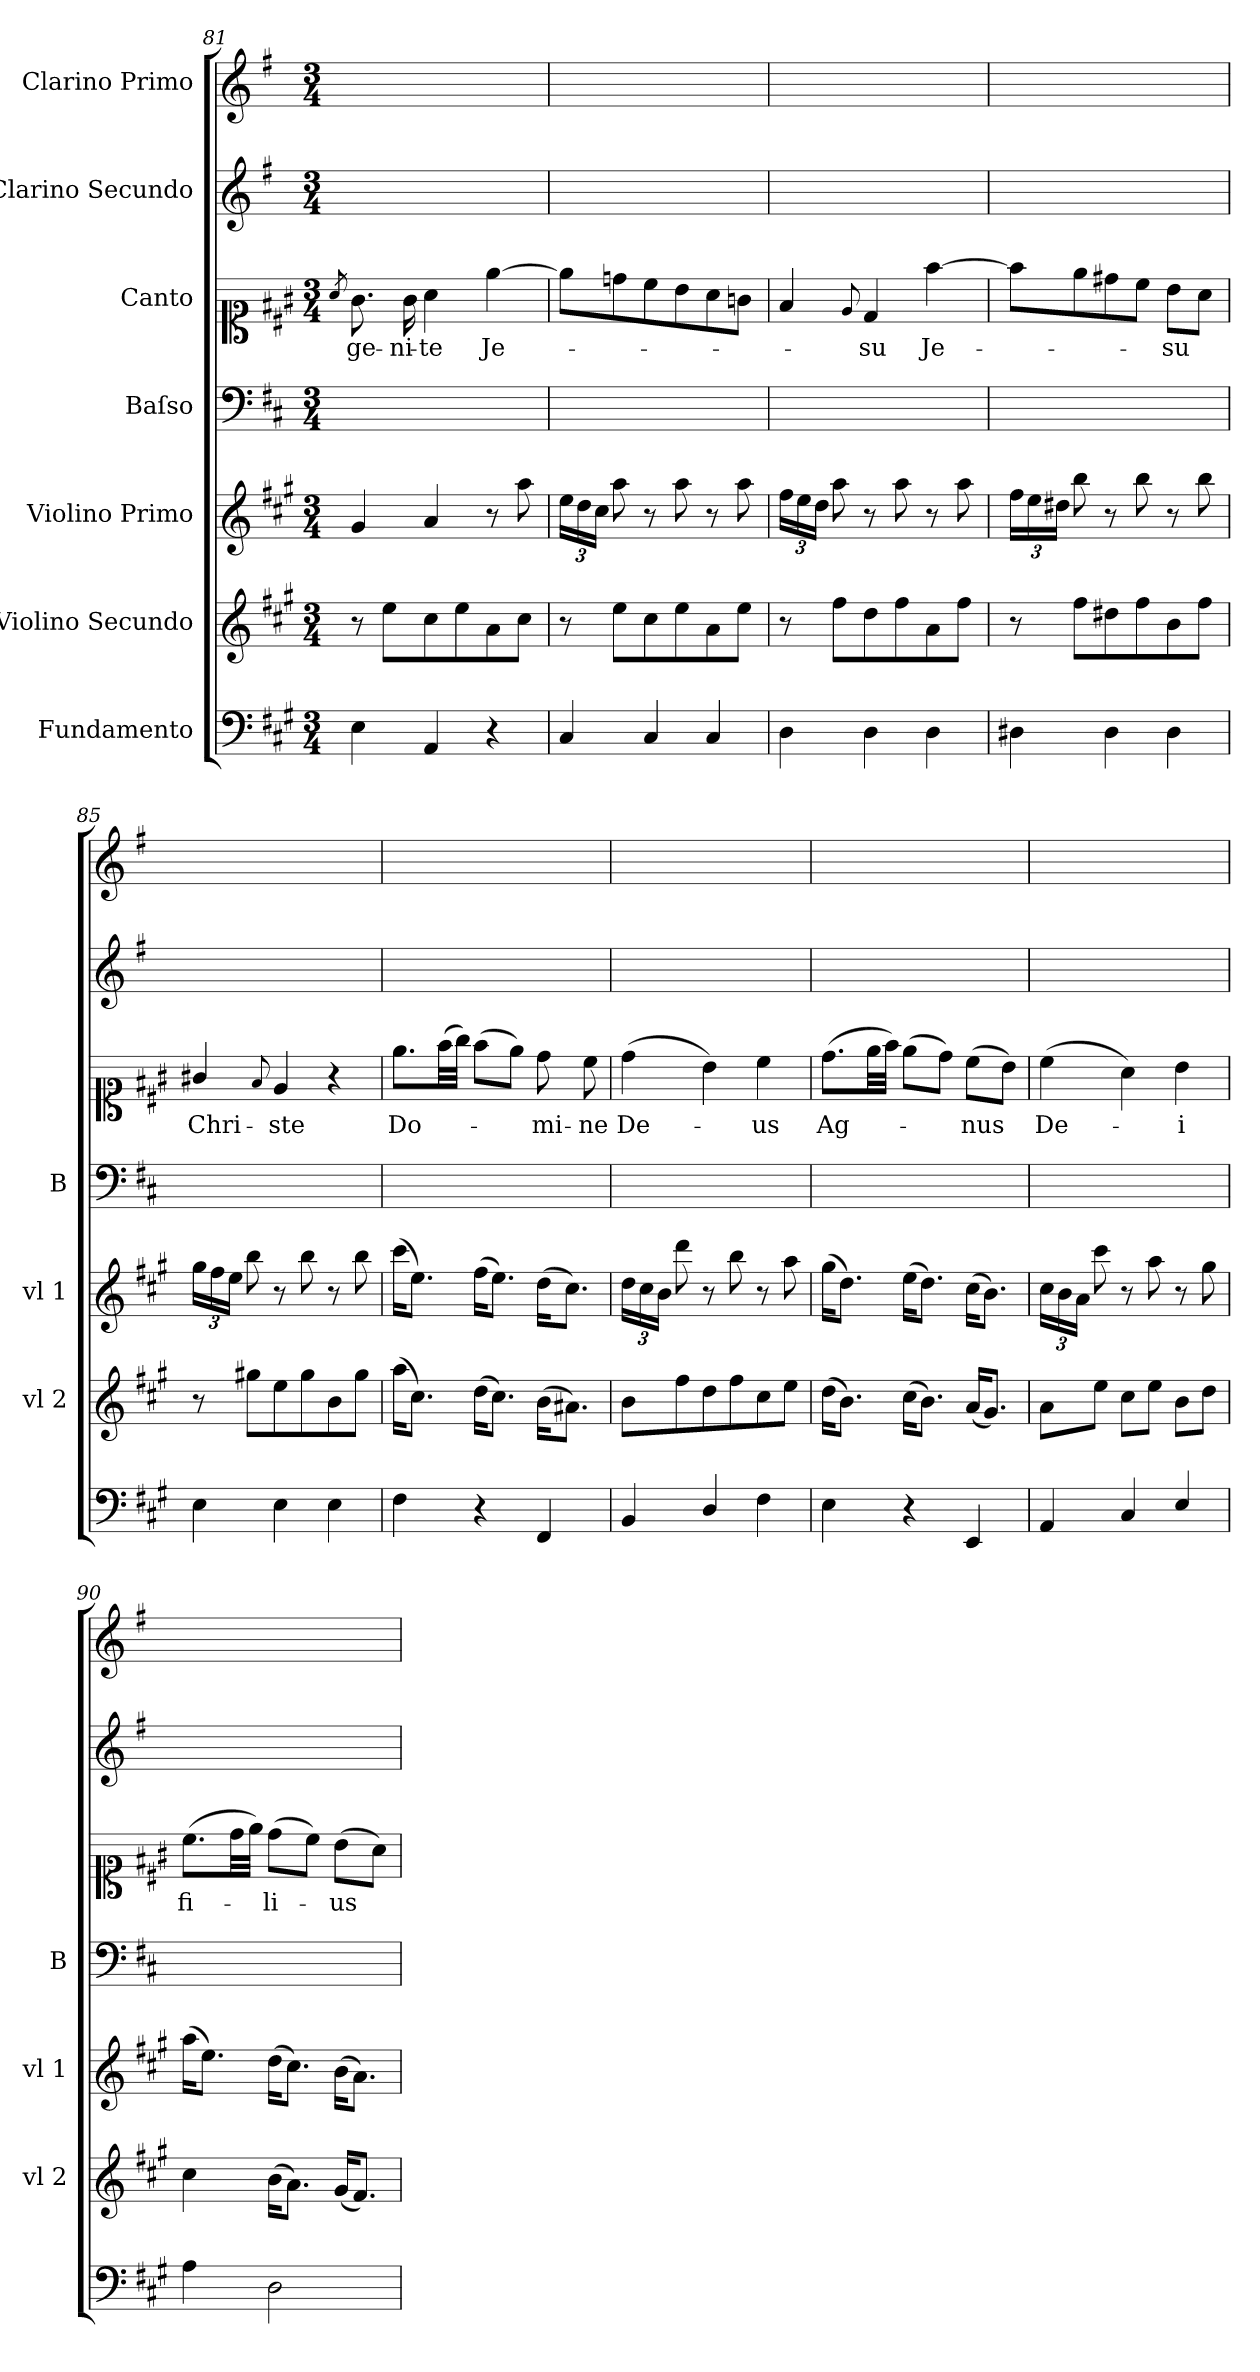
**kern	**kern	**kern	**kern	**kern	**text	**kern	**kern
*part7	*part6	*part5	*part4	*part3	*part3	*part2	*part1
*staff7	*staff6	*staff5	*staff4	*staff3	*staff3	*staff2	*staff1
*I"Fundamento	*I"Violino Secundo	*I"Violino Primo	*I"Baſso	*I"Canto	*	*I"Clarino Secundo	*I"Clarino Primo
*	*I'vl 2	*I'vl 1	*I'B	*	*	*	*
*clefF4	*clefG2	*clefG2	*clefF4	*clefC1	*	*clefG2	*clefG2
*	*	*	*	*	*	*ITrd-1c-2	*ITrd-1c-2
*k[f#c#g#]	*k[f#c#g#]	*k[f#c#g#]	*k[f#c#]	*k[f#c#g#]	*	*k[f#c#g#]	*k[f#c#g#]
*M3/4	*M3/4	*M3/4	*M3/4	*M3/4	*	*M3/4	*M3/4
=81	=81	=81	=81	=81	=81	=81	=81
.	.	.	.	8qa/	.	.	.
4E\	8r	4g#/	2.ryy	8.g#\	-ge-	2.ryy	2.ryy
.	8ee\L	.	.	.	.	.	.
.	.	.	.	16g#\	-ni-	.	.
4AA/	8cc#\	4a/	.	4a\	-te	.	.
.	8ee\	.	.	.	.	.	.
4r	8a\	8r	.	[4ee\	Je-	.	.
.	8cc#\J	8aa\	.	.	.	.	.
=82	=82	=82	=82	=82	=82	=82	=82
4C#/	8r	24ee\LL	2.ryy	8ee\L]	.	2.ryy	2.ryy
.	.	24dd\	.	.	.	.	.
.	.	24cc#\JJ	.	.	.	.	.
.	8ee\L	8aa\	.	8ddn\	.	.	.
4C#/	8cc#\	8r	.	8cc#\	.	.	.
.	8ee\	8aa\	.	8b\	.	.	.
4C#/	8a\	8r	.	8a\	.	.	.
.	8ee\J	8aa\	.	8gn\J	.	.	.
=83	=83	=83	=83	=83	=83	=83	=83
4D\	8r	24ff#\LL	2.ryy	4f#/	.	2.ryy	2.ryy
.	.	24ee\	.	.	.	.	.
.	.	24dd\JJ	.	.	.	.	.
.	8ff#\L	8aa\	.	.	.	.	.
.	.	.	.	8qqe/	.	.	.
4D\	8dd\	8r	.	4d/	-su	.	.
.	8ff#\	8aa\	.	.	.	.	.
4D\	8a\	8r	.	[4ff#\	Je-	.	.
.	8ff#\J	8aa\	.	.	.	.	.
=84	=84	=84	=84	=84	=84	=84	=84
4D#X\	8r	24ff#\LL	2.ryy	8ff#\L]	.	2.ryy	2.ryy
.	.	24ee\	.	.	.	.	.
.	.	24dd#X\JJ	.	.	.	.	.
.	8ff#\L	8bb\	.	8ee\	.	.	.
4D#\	8dd#X\	8r	.	8dd#X\	.	.	.
.	8ff#\	8bb\	.	8cc#\J	.	.	.
4D#\	8b\	8r	.	8b\L	su	.	.
.	8ff#\J	8bb\	.	8a\J	.	.	.
=85	=85	=85	=85	=85	=85	=85	=85
4E\	8r	24gg#\LL	2.ryy	4g#X/	Chri-	2.ryy	2.ryy
.	.	24ff#\	.	.	.	.	.
.	.	24ee\JJ	.	.	.	.	.
.	8gg#X\L	8bb\	.	.	.	.	.
.	.	.	.	8qqf#/	.	.	.
4E\	8ee\	8r	.	4e/	-ste	.	.
.	8gg#\	8bb\	.	.	.	.	.
4E\	8b\	8r	.	4r	.	.	.
.	8gg#\J	8bb\	.	.	.	.	.
=86	=86	=86	=86	=86	=86	=86	=86
4F#\	(>16aa\KL	(>16ccc#\KL	2.ryy	8.ee\L	Do-	2.ryy	2.ryy
.	8.cc#\J)	8.ee\J)	.	.	.	.	.
.	.	.	.	(>32ff#\LL	.	.	.
.	.	.	.	32gg#\JJJ)	.	.	.
4r	(>16dd\KL	(>16ff#\KL	.	(>8ff#\L	.	.	.
.	8.cc#\J)	8.ee\J)	.	.	.	.	.
.	.	.	.	8ee\J)	.	.	.
4FF#/	(>16b\KL	(>16dd\KL	.	8dd\	-mi-	.	.
.	8.a#X\J)	8.cc#\J)	.	.	.	.	.
.	.	.	.	8cc#\	-ne	.	.
=87	=87	=87	=87	=87	=87	=87	=87
4BB/	8b\L	24dd\LL	2.ryy	(>4dd\	De-	2.ryy	2.ryy
.	.	24cc#\	.	.	.	.	.
.	.	24b\JJ	.	.	.	.	.
.	8ff#\	8ddd\	.	.	.	.	.
4D/	8dd\	8r	.	4b\)	.	.	.
.	8ff#\	8bb\	.	.	.	.	.
4F#\	8cc#\	8r	.	4cc#\	-us	.	.
.	8ee\J	8aa\	.	.	.	.	.
=88	=88	=88	=88	=88	=88	=88	=88
4E\	(>16dd\KL	(>16gg#\KL	2.ryy	(>8.dd\L	Ag-	2.ryy	2.ryy
.	8.b\J)	8.dd\J)	.	.	.	.	.
.	.	.	.	32ee\LL	.	.	.
.	.	.	.	32ff#\JJJ)	.	.	.
4r	(>16cc#\KL	(>16ee\KL	.	(>8ee\L	.	.	.
.	8.b\J)	8.dd\J)	.	.	.	.	.
.	.	.	.	8dd\J)	.	.	.
4EE/	(<16a/KL	(>16cc#\KL	.	(>8cc#\L	-nus	.	.
.	8.g#/J)	8.b\J)	.	.	.	.	.
.	.	.	.	8b\J)	.	.	.
=89	=89	=89	=89	=89	=89	=89	=89
4AA/	8a\L	24cc#\LL	2.ryy	(>4cc#\	De-	2.ryy	2.ryy
.	.	24b\	.	.	.	.	.
.	.	24a\JJ	.	.	.	.	.
.	8ee\J	8ccc#\	.	.	.	.	.
4C#/	8cc#\L	8r	.	4a\)	.	.	.
.	8ee\J	8aa\	.	.	.	.	.
4E/	8b\L	8r	.	4b\	-i	.	.
.	8dd\J	8gg#\	.	.	.	.	.
=90	=90	=90	=90	=90	=90	=90	=90
4A\	4cc#\	(>16aa\KL	2.ryy	(>8.cc#\L	fi-	2.ryy	2.ryy
.	.	8.ee\J)	.	.	.	.	.
.	.	.	.	32dd\LL	.	.	.
.	.	.	.	32ee\JJJ)	.	.	.
2D\	(>16b\KL	(>16dd\KL	.	(>8dd\L	li-	.	.
.	8.a\J)	8.cc#\J)	.	.	.	.	.
.	.	.	.	8cc#\J)	.	.	.
.	(<16g#/KL	(>16b\KL	.	(>8b\L	-us	.	.
.	8.f#/J)	8.a\J)	.	.	.	.	.
.	.	.	.	8a\J)	.	.	.
=	=	=	=	=	=	=	=
*-	*-	*-	*-	*-	*-	*-	*-
